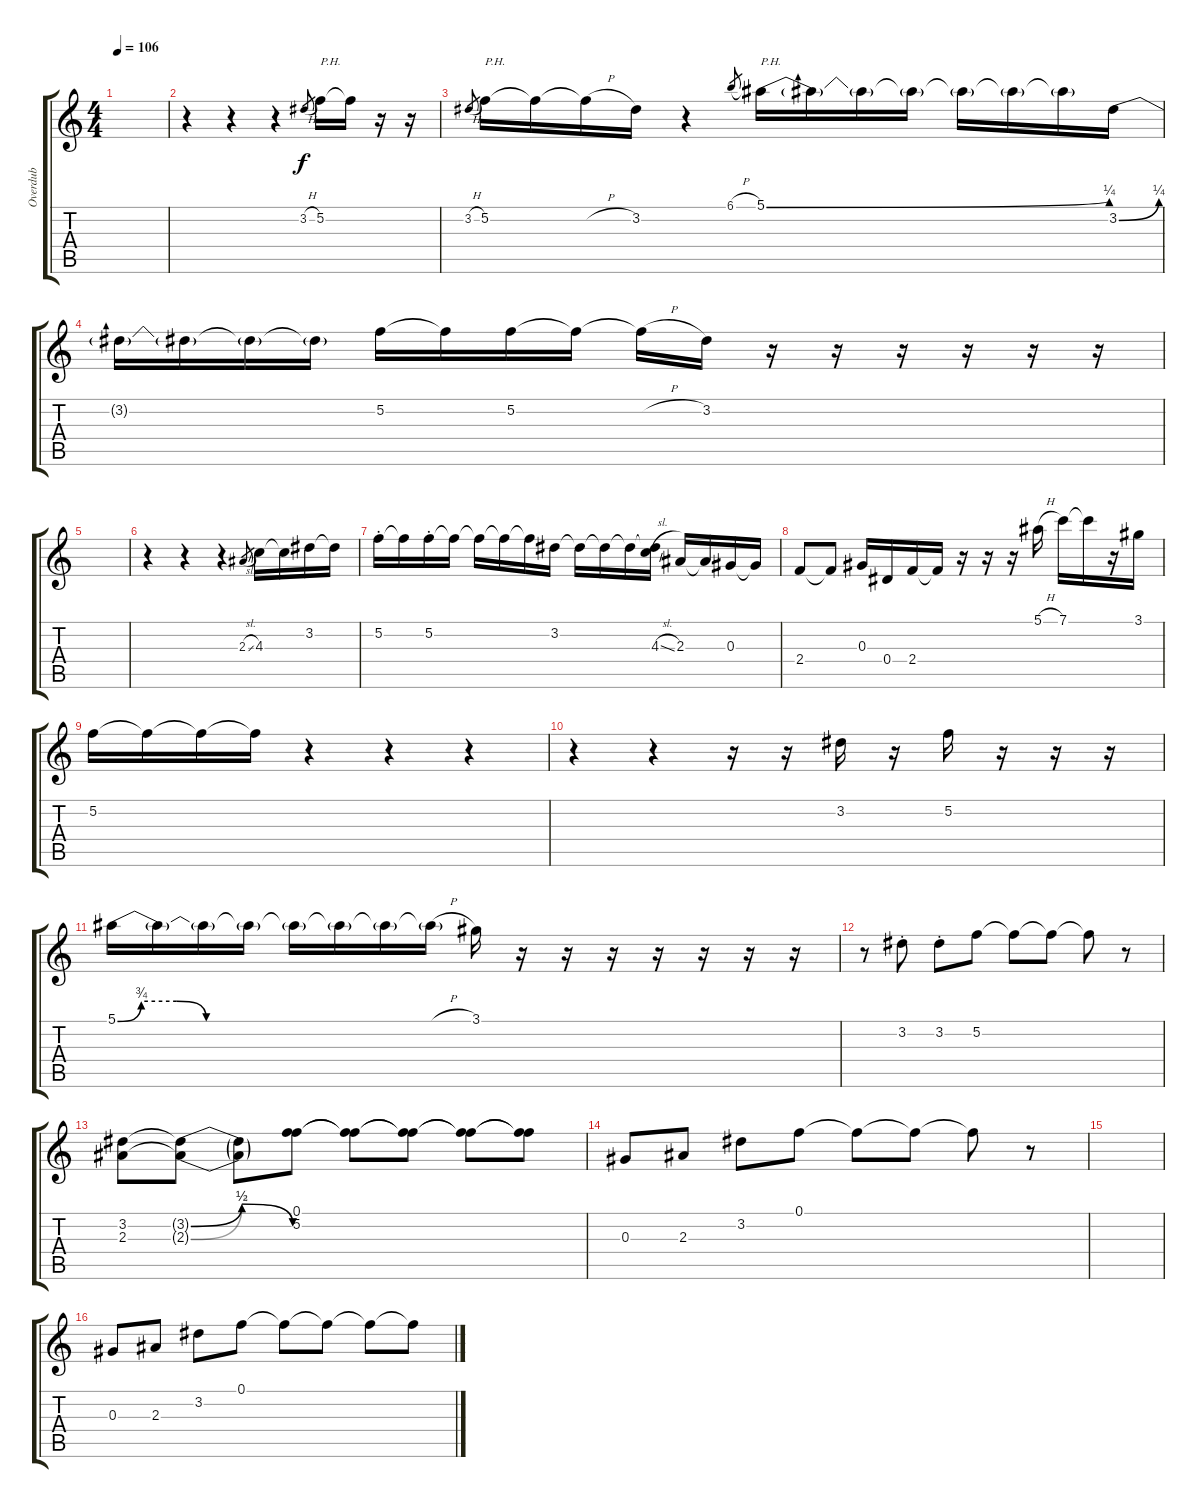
\track ("Overdub" "Overdub") {instrument distortionguitar}
\staff {score tabs}
\tuning (F4 C4 Ab3 Eb3 Bb2 F2) {hide}
\ts (4 4)
\tempo 106
\clef g2
\ks c
|
r.4 r.4 r.4 3.2{h}.8{gr} 5.2.16{txt "P.H."} 5.2{t}.16 r.16 r.16 |
3.2{h}.8{gr} 5.2.16{txt "P.H."} 5.2{t}.16 5.2{h t}.16 3.2.16 r.4 6.1{h}.8{gr} 5.1{be (bend 0 0 60 1)}.16{txt "P.H."} 5.1{t}.16 5.1{t}.16 5.1{t}.16 5.1{t}.16 5.1{t}.16 5.1{t}.16 3.2{be (bend 0 0 60 1)}.16 |
3.2{t}.16 3.2{t}.16 3.2{t}.16 3.2{t}.16 5.2.16 5.2{t}.16 5.2.16 5.2{t}.16 5.2{h t}.16 3.2.16 r.16 r.16 r.16 r.16 r.16 r.16 |
|
r.4 r.4 r.4 2.3{sl}.8{gr} 4.3.16 4.3{t}.16 3.2.16 3.2{t}.16 |
5.2{st}.16 5.2{t}.16 5.2{st}.16 5.2{t}.16 5.2{t}.16 5.2{t}.16 5.2{t}.16 3.2.16 3.2{t}.16 3.2{t}.16 3.2{t}.16 (3.2{t} 4.3{sl}).16 2.3.16 2.3{t}.16 0.3.16 0.3{t}.16 |
2.4.8 2.4{t}.8 0.3.16 0.4.16 2.4.16 2.4{t}.16 r.16 r.16 r.16 5.1{h}.16 7.1.16 7.1{t}.16 r.16 3.1.16 |
5.2.16 5.2{t}.16 5.2{t}.16 5.2{t}.16 r.4 r.4 r.4 |
r.4 r.4 r.16 r.16 3.2.16 r.16 5.2.16 r.16 r.16 r.16 |
5.1{be (custom 0 0 4 3 10 3 15 0 60 0)}.16 5.1{t}.16 5.1{t}.16 5.1{t}.16 5.1{t}.16 5.1{t}.16 5.1{t}.16 5.1{h t}.16 3.1.16 r.16 r.16 r.16 r.16 r.16 r.16 r.16 |
r.8 3.2{st}.8 3.2{st}.8 5.2.8 5.2{t}.8 5.2{t}.8 5.2{t}.8 r.8 |
(3.2 2.3).8 (3.2{be (bendrelease 0 0 30 2 55 2 60 0) t} 2.3{be (bendrelease 0 0 30 1 50 1 60 0) t}).8 (3.2{t} 2.3{t}).8 (0.1 5.2).8 (0.1{t} 5.2{t}).8 (0.1{t} 5.2{t}).8 (0.1{t} 5.2{t}).8 (0.1{t} 5.2{t}).8 |
0.3.8 2.3.8 3.2.8 0.1.8 0.1{t}.8 0.1{t}.8 0.1{t}.8 r.8 |
|
0.3.8 2.3.8 3.2.8 0.1.8 0.1{t}.8 0.1{t}.8 0.1{t}.8 0.1{t}.8
